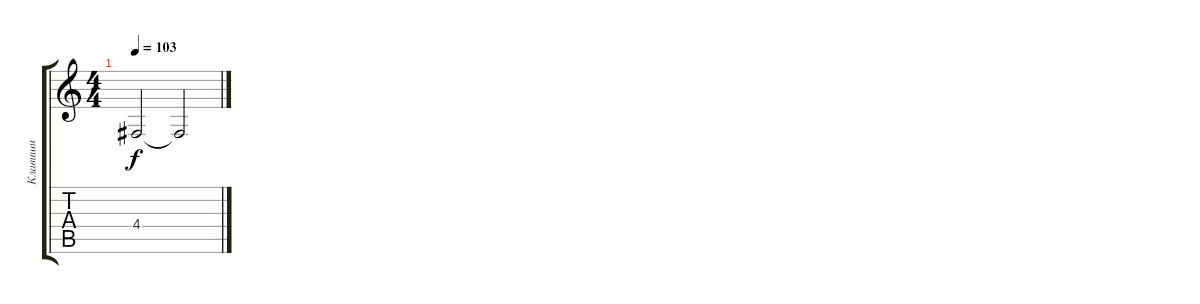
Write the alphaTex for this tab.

\track ("Клавиши" "Клавиши") {instrument electricgrandpiano}
\staff {score tabs}
\tuning (E4 B3 G3 D3 A2 E2) {hide}
\ts (4 4)
\tempo 103
\clef g2
\ks c
4.4{t}.2{dy f} 4.4{t}.2
